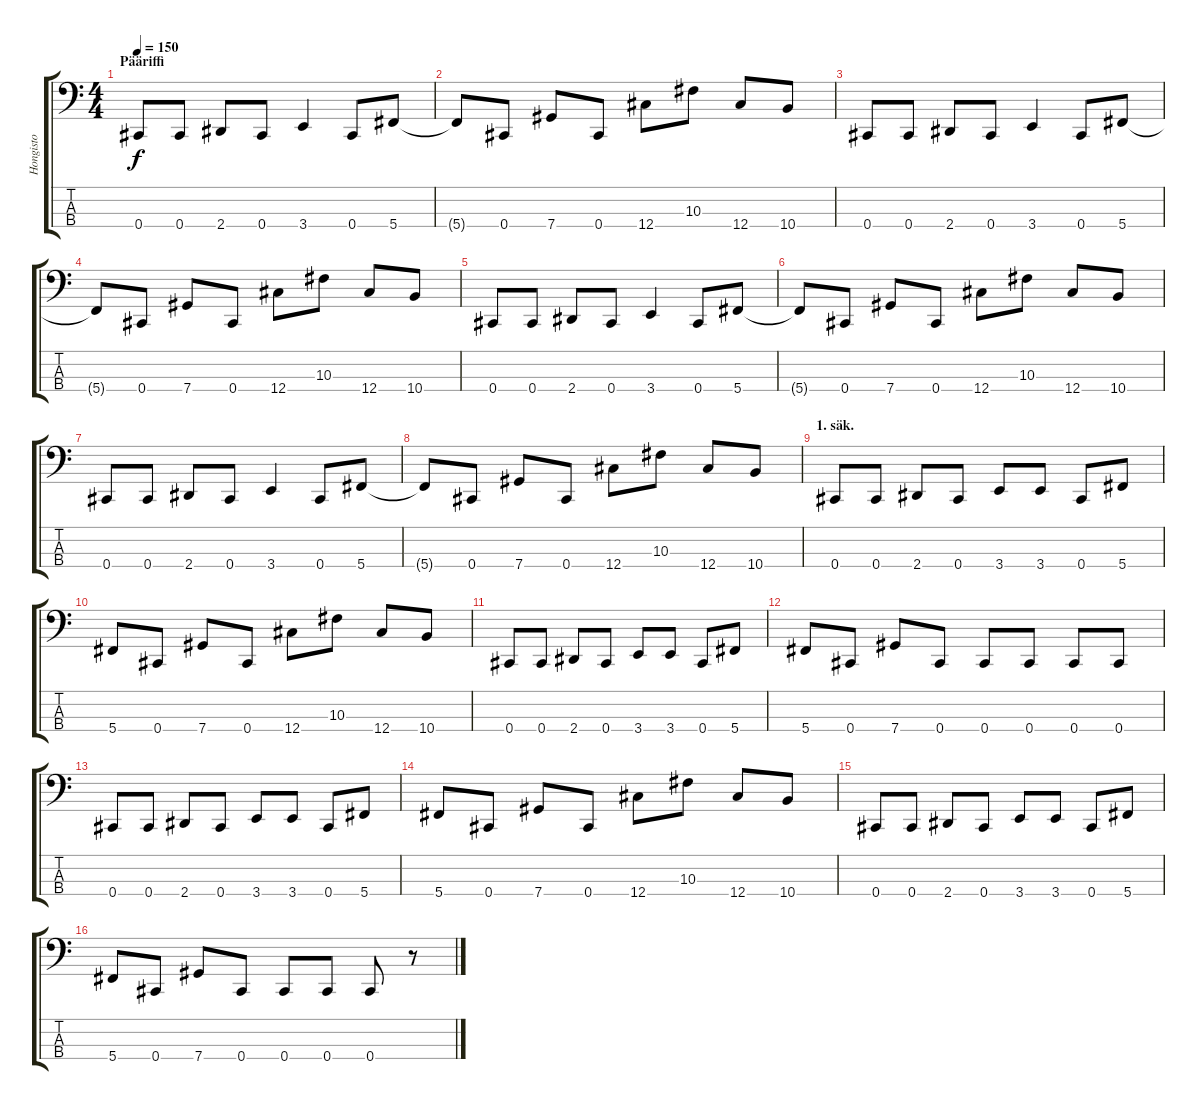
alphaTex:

\track ("Hongisto" "Hongisto") {instrument electricbassfinger}
\staff {score tabs}
\tuning (Gb2 Db2 Ab1 Db1) {hide}
\ts (4 4)
\section ("" "Pääriffi")
\tempo 150
\clef f4
\ks c
0.4.8{dy f instrument electricbassfinger} 0.4.8 2.4.8 0.4.8 3.4.4 0.4.8 5.4.8 |
5.4{t}.8 0.4.8 7.4.8 0.4.8 12.4.8 10.3.8 12.4.8 10.4.8 |
0.4.8 0.4.8 2.4.8 0.4.8 3.4.4 0.4.8 5.4.8 |
5.4{t}.8 0.4.8 7.4.8 0.4.8 12.4.8 10.3.8 12.4.8 10.4.8 |
0.4.8 0.4.8 2.4.8 0.4.8 3.4.4 0.4.8 5.4.8 |
5.4{t}.8 0.4.8 7.4.8 0.4.8 12.4.8 10.3.8 12.4.8 10.4.8 |
0.4.8 0.4.8 2.4.8 0.4.8 3.4.4 0.4.8 5.4.8 |
5.4{t}.8 0.4.8 7.4.8 0.4.8 12.4.8 10.3.8 12.4.8 10.4.8 |
\section ("" "1. säk.")
0.4.8 0.4.8 2.4.8 0.4.8 3.4.8 3.4.8 0.4.8 5.4.8 |
5.4.8 0.4.8 7.4.8 0.4.8 12.4.8 10.3.8 12.4.8 10.4.8 |
0.4.8 0.4.8 2.4.8 0.4.8 3.4.8 3.4.8 0.4.8 5.4.8 |
5.4.8 0.4.8 7.4.8 0.4.8 0.4.8 0.4.8 0.4.8 0.4.8 |
0.4.8 0.4.8 2.4.8 0.4.8 3.4.8 3.4.8 0.4.8 5.4.8 |
5.4.8 0.4.8 7.4.8 0.4.8 12.4.8 10.3.8 12.4.8 10.4.8 |
0.4.8 0.4.8 2.4.8 0.4.8 3.4.8 3.4.8 0.4.8 5.4.8 |
5.4.8 0.4.8 7.4.8 0.4.8 0.4.8 0.4.8 0.4.8 r.8
